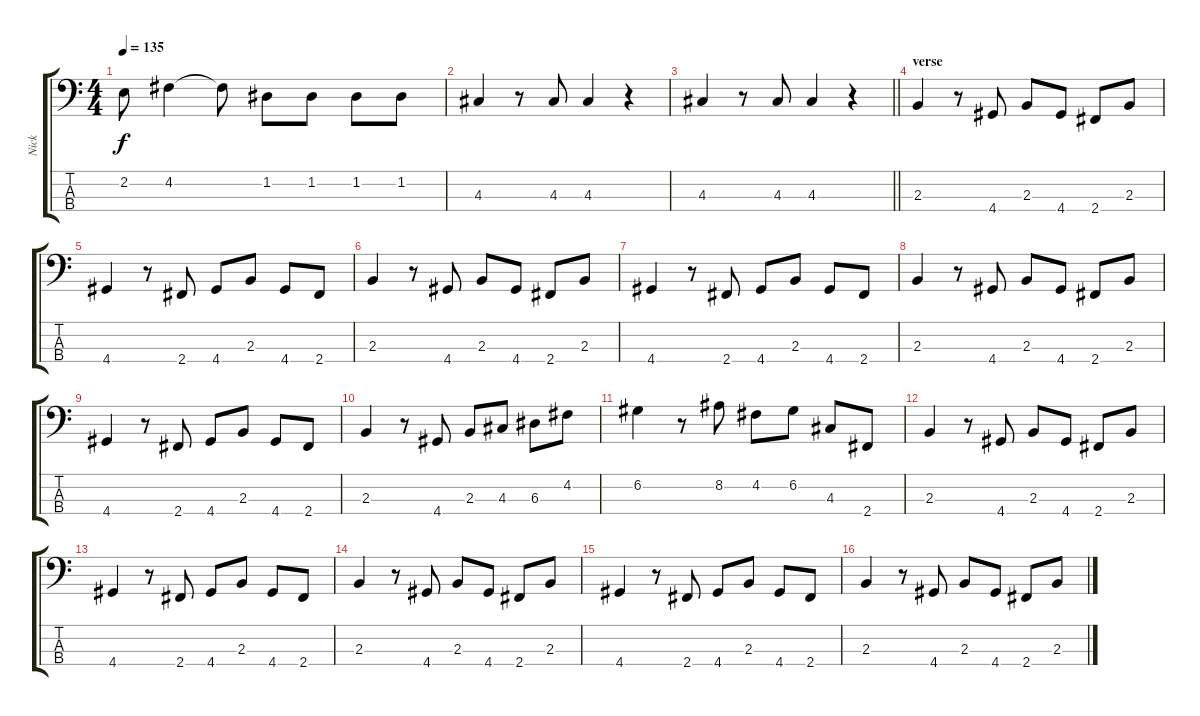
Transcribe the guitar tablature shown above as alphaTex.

\track ("Nick" "Nick") {instrument electricbasspick}
\staff {score tabs}
\tuning (G2 D2 A1 E1) {hide}
\ts (4 4)
\tempo 135
\clef f4
\ks c
2.2{t}.8{dy f} 4.2.4 4.2{t}.8 1.2.8 1.2.8 1.2.8 1.2.8 |
4.3.4 r.8 4.3.8 4.3.4 r.4 |
\barLineRight lightlight
4.3.4 r.8 4.3.8 4.3.4 r.4 |
\section ("" "verse")
2.3.4 r.8 4.4.8 2.3.8 4.4.8 2.4.8 2.3.8 |
4.4.4 r.8 2.4.8 4.4.8 2.3.8 4.4.8 2.4.8 |
2.3.4 r.8 4.4.8 2.3.8 4.4.8 2.4.8 2.3.8 |
4.4.4 r.8 2.4.8 4.4.8 2.3.8 4.4.8 2.4.8 |
2.3.4 r.8 4.4.8 2.3.8 4.4.8 2.4.8 2.3.8 |
4.4.4 r.8 2.4.8 4.4.8 2.3.8 4.4.8 2.4.8 |
2.3.4 r.8 4.4.8 2.3.8 4.3.8 6.3.8 4.2.8 |
6.2.4 r.8 8.2.8 4.2.8 6.2.8 4.3.8 2.4.8 |
2.3.4 r.8 4.4.8 2.3.8 4.4.8 2.4.8 2.3.8 |
4.4.4 r.8 2.4.8 4.4.8 2.3.8 4.4.8 2.4.8 |
2.3.4 r.8 4.4.8 2.3.8 4.4.8 2.4.8 2.3.8 |
4.4.4 r.8 2.4.8 4.4.8 2.3.8 4.4.8 2.4.8 |
2.3.4 r.8 4.4.8 2.3.8 4.4.8 2.4.8 2.3.8
